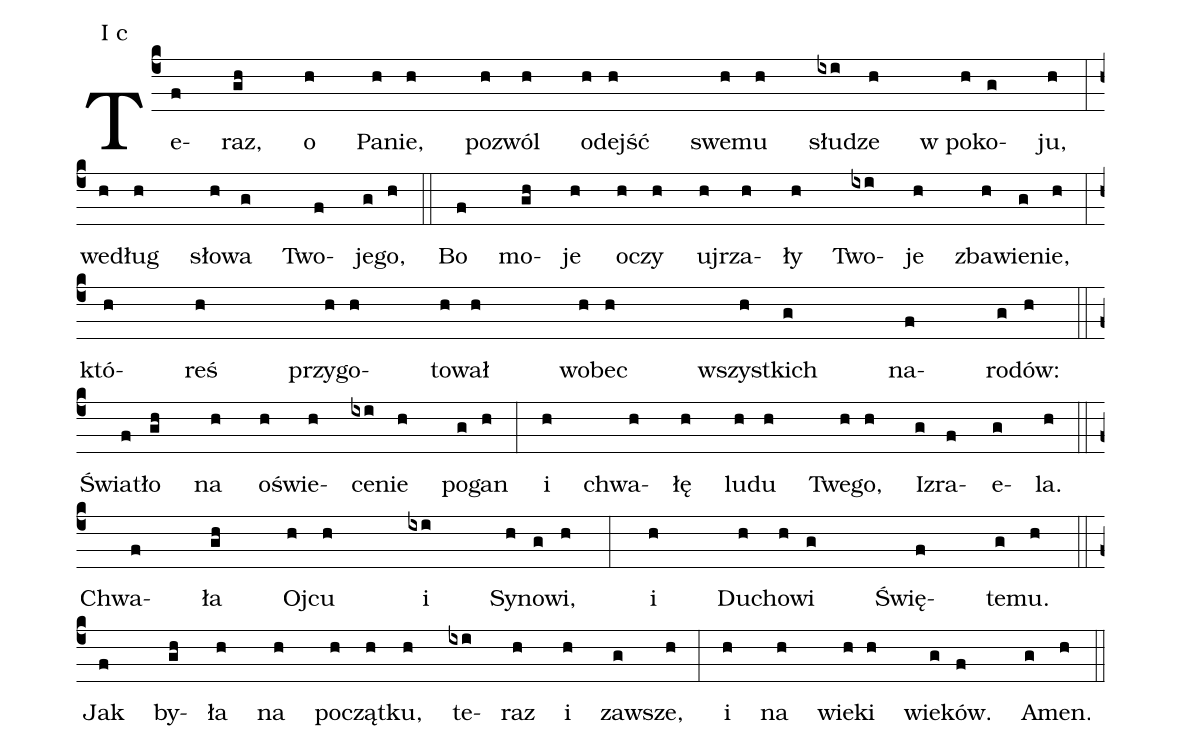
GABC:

annotation: I c;
%%
(c4)Te(f)raz,(gh) o(h) Pa(h)nie,(h) po(h)zwól(h) o(h)dejść(h) swe(h)mu(h) słu(ixi)dze(h) w po(h)ko(g)ju,(h) (:) (z)
we(h)dług(h) sło(h)wa(g) Two(f)je(g)go,(h) (::)

Bo(f) mo(gh)je(h) o(h)czy(h) uj(h)rza(h)ły(h) Two(ixi)je(h) zba(h)wie(g)nie,(h) (:) (z)
któ(h)reś(h) przy(h)go(h)to(h)wał(h) wo(h)bec(h) wszyst(h)kich(g) na(f)ro(g)dów:(h) (::) (z)

Świa(f)tło(gh) na(h) o(h)świe(h)ce(ixi)nie(h) po(g)gan(h) (:)
i(h) chwa(h)łę(h) lu(h)du(h) Twe(h)go,(h) I(g)zra(f)e(g)la.(h) (::) (z)

Chwa(f)ła(gh) Oj(h)cu(h) i(ixi) Sy(h)no(g)wi,(h) (:)
i(h) Du(h)cho(h)wi(g) Świę(f)te(g)mu.(h) (::) (z)
Jak(f) by(gh)ła(h) na(h) po(h)cząt(h)ku,(h) te(ixi)raz(h) i(h) za(g)wsze,(h) (:)
i(h) na(h) wie(h)ki(h) wie(g)ków.(f) A(g)men.(h) (::) (z)
